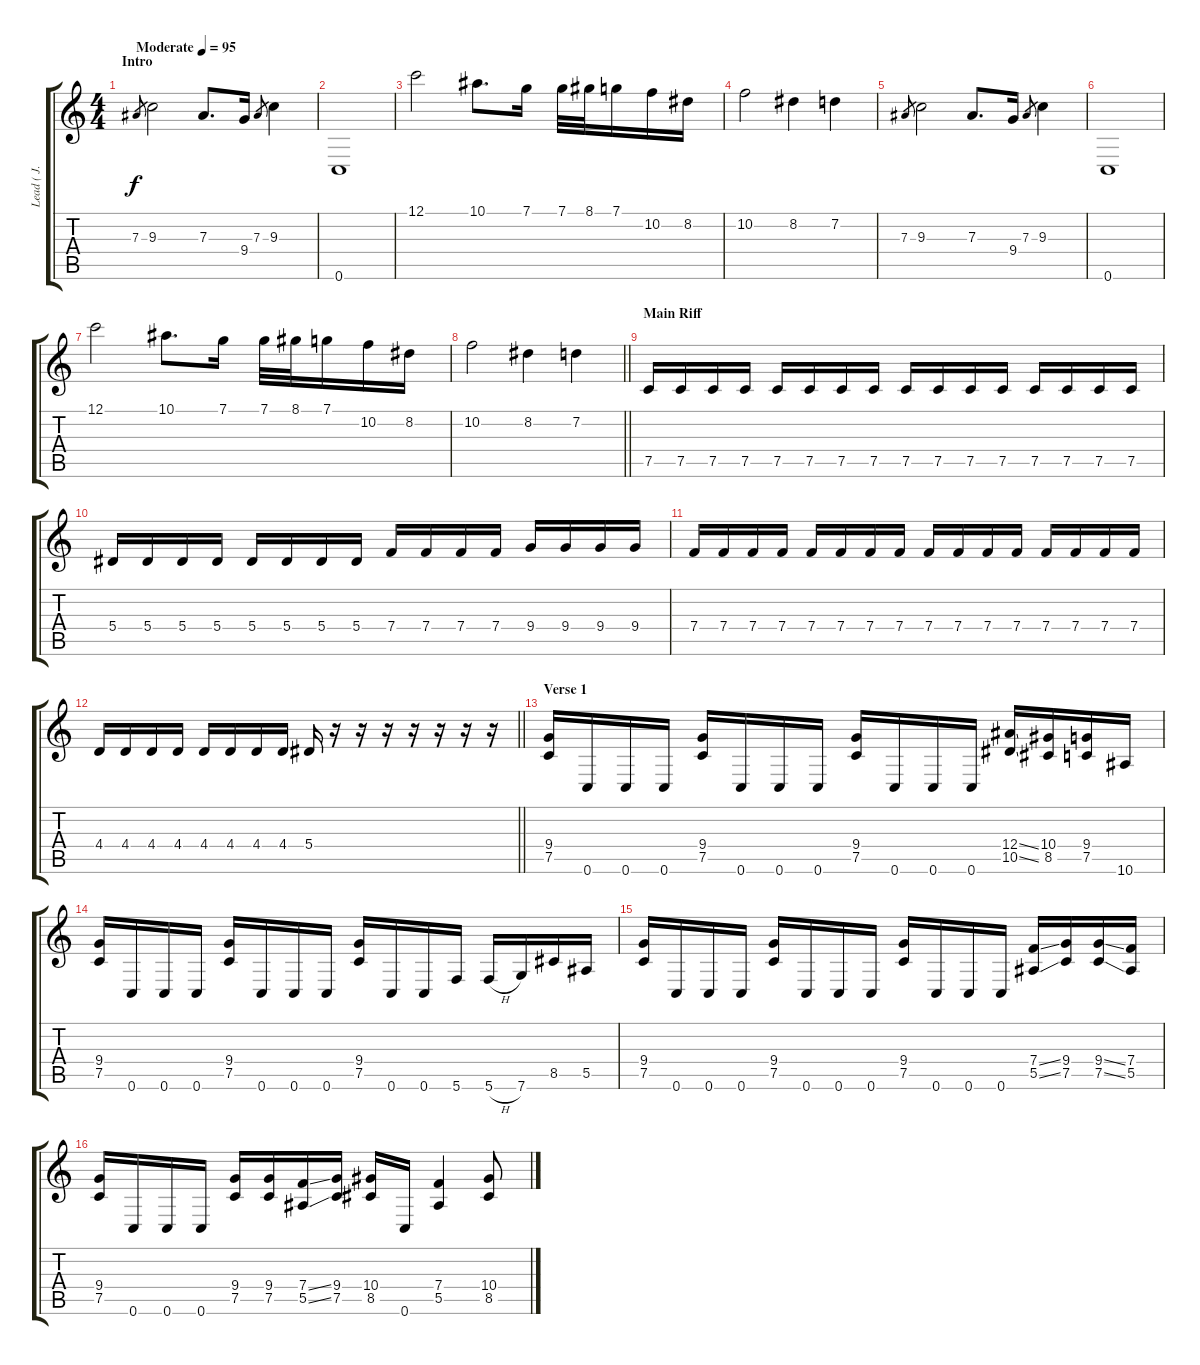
\track ("Lead ( J. D. Cronise ) " "Lead ( J. ") {instrument distortionguitar}
\staff {score tabs}
\tuning (C4 G3 Eb3 Bb2 F2 C2) {hide}
\ts (4 4)
\section ("" "Intro")
\tempo (95 "Moderate")
\clef g2
\ks c
7.3.8{gr dy f instrument distortionguitar} 9.3.2 7.3.8{d} 9.4.16 7.3.8{gr} 9.3.4 |
0.6.1 |
12.1.2 10.1.8{d} 7.1.16 7.1.32 8.1.32 7.1.16 10.2.16 8.2.16 |
10.2.2 8.2.4 7.2.4 |
7.3.8{gr} 9.3.2 7.3.8{d} 9.4.16 7.3.8{gr} 9.3.4 |
0.6.1 |
12.1.2 10.1.8{d} 7.1.16 7.1.32 8.1.32 7.1.16 10.2.16 8.2.16 |
\barLineRight lightlight
10.2.2 8.2.4 7.2.4 |
\section ("" "Main Riff")
7.5.16 7.5.16 7.5.16 7.5.16 7.5.16 7.5.16 7.5.16 7.5.16 7.5.16 7.5.16 7.5.16 7.5.16 7.5.16 7.5.16 7.5.16 7.5.16 |
5.4.16 5.4.16 5.4.16 5.4.16 5.4.16 5.4.16 5.4.16 5.4.16 7.4.16 7.4.16 7.4.16 7.4.16 9.4.16 9.4.16 9.4.16 9.4.16 |
7.4.16 7.4.16 7.4.16 7.4.16 7.4.16 7.4.16 7.4.16 7.4.16 7.4.16 7.4.16 7.4.16 7.4.16 7.4.16 7.4.16 7.4.16 7.4.16 |
\barLineRight lightlight
4.4.16 4.4.16 4.4.16 4.4.16 4.4.16 4.4.16 4.4.16 4.4.16 5.4.16 r.16 r.16 r.16 r.16 r.16 r.16 r.16 |
\section ("" "Verse 1")
(9.4 7.5).16 0.6.16 0.6.16 0.6.16 (9.4 7.5).16 0.6.16 0.6.16 0.6.16 (9.4 7.5).16 0.6.16 0.6.16 0.6.16 (12.4{ss} 10.5{ss}).16 (10.4 8.5).16 (9.4 7.5).16 10.6.16 |
(9.4 7.5).16 0.6.16 0.6.16 0.6.16 (9.4 7.5).16 0.6.16 0.6.16 0.6.16 (9.4 7.5).16 0.6.16 0.6.16 5.6.16 5.6{h}.16 7.6.16 8.5.16 5.5.16 |
(9.4 7.5).16 0.6.16 0.6.16 0.6.16 (9.4 7.5).16 0.6.16 0.6.16 0.6.16 (9.4 7.5).16 0.6.16 0.6.16 0.6.16 (7.4{ss} 5.5{ss}).16 (9.4 7.5).16 (9.4{ss} 7.5{ss}).16 (7.4 5.5).16 |
(9.4 7.5).16 0.6.16 0.6.16 0.6.16 (9.4 7.5).16 (9.4 7.5).16 (7.4{ss} 5.5{ss}).16 (9.4 7.5).16 (10.4 8.5).16 0.6.16 (7.4 5.5).4 (10.4 8.5).8
